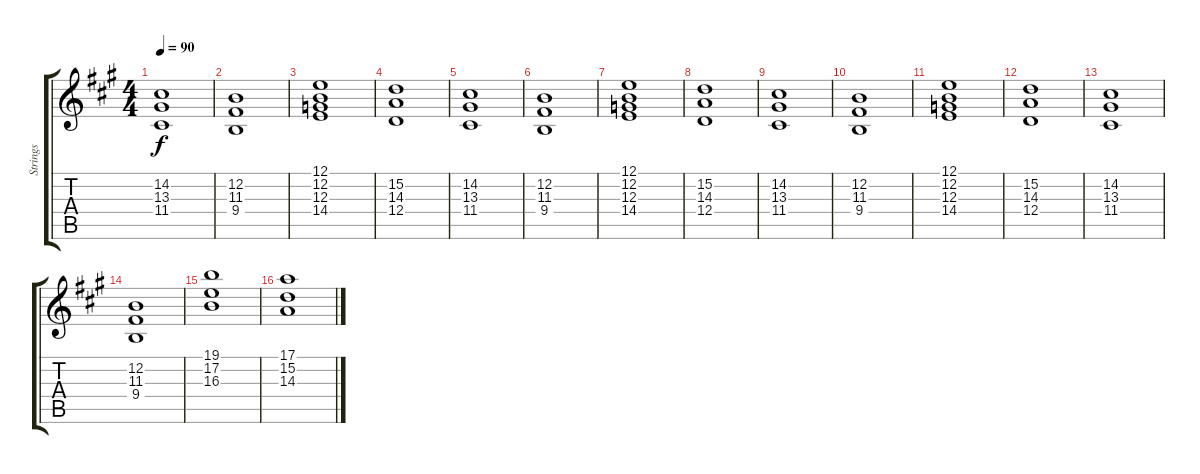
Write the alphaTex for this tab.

\track ("Strings" "Strings") {instrument stringensemble2}
\staff {score tabs}
\tuning (E4 B3 G3 D3 A2 E2) {hide}
\ts (4 4)
\tempo 90
\clef g2
\ks a
(14.2 13.3 11.4).1{dy f} |
(12.2 11.3 9.4).1 |
(12.1 12.2 12.3 14.4).1 |
(15.2 14.3 12.4).1 |
(14.2 13.3 11.4).1 |
(12.2 11.3 9.4).1 |
(12.1 12.2 12.3 14.4).1 |
(15.2 14.3 12.4).1 |
(14.2 13.3 11.4).1 |
(12.2 11.3 9.4).1 |
(12.1 12.2 12.3 14.4).1 |
(15.2 14.3 12.4).1 |
(14.2 13.3 11.4).1 |
(12.2 11.3 9.4).1 |
(19.1 17.2 16.3).1 |
(17.1 15.2 14.3).1
